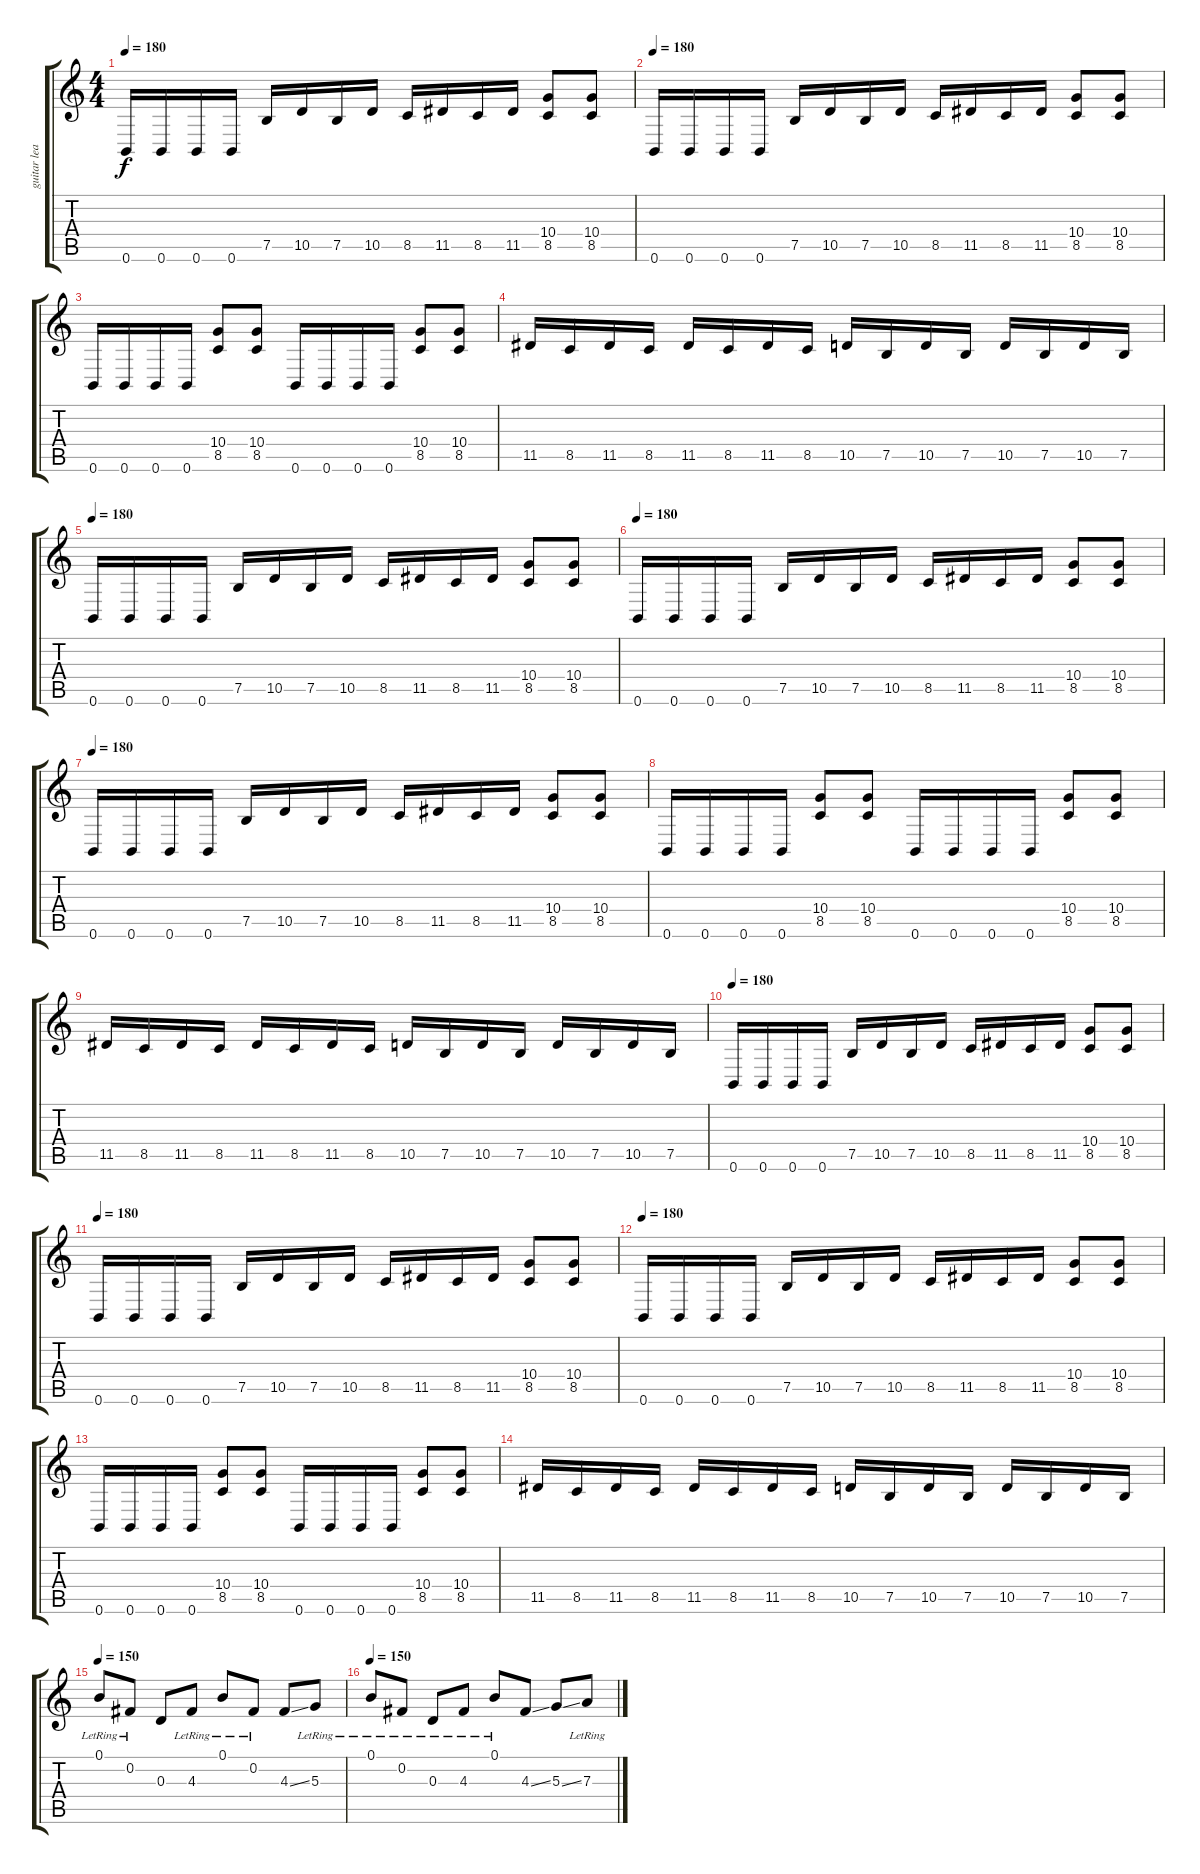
\track ("guitar lead" "guitar lea") {instrument distortionguitar}
\staff {score tabs}
\tuning (B3 Gb3 D3 A2 E2 B1) {hide}
\ts (4 4)
\tempo 180
\clef g2
\ks c
0.6.16{dy f} 0.6.16 0.6.16 0.6.16 7.5.16 10.5.16 7.5.16 10.5.16 8.5.16 11.5.16 8.5.16 11.5.16 (10.4 8.5).8 (10.4 8.5).8 |
\tempo 180
0.6.16 0.6.16 0.6.16 0.6.16 7.5.16 10.5.16 7.5.16 10.5.16 8.5.16 11.5.16 8.5.16 11.5.16 (10.4 8.5).8 (10.4 8.5).8 |
0.6.16 0.6.16 0.6.16 0.6.16 (10.4 8.5).8 (10.4 8.5).8 0.6.16 0.6.16 0.6.16 0.6.16 (10.4 8.5).8 (10.4 8.5).8 |
11.5.16 8.5.16 11.5.16 8.5.16 11.5.16 8.5.16 11.5.16 8.5.16 10.5.16 7.5.16 10.5.16 7.5.16 10.5.16 7.5.16 10.5.16 7.5.16 |
\tempo 180
0.6.16 0.6.16 0.6.16 0.6.16 7.5.16 10.5.16 7.5.16 10.5.16 8.5.16 11.5.16 8.5.16 11.5.16 (10.4 8.5).8 (10.4 8.5).8 |
\tempo 180
0.6.16 0.6.16 0.6.16 0.6.16 7.5.16 10.5.16 7.5.16 10.5.16 8.5.16 11.5.16 8.5.16 11.5.16 (10.4 8.5).8 (10.4 8.5).8 |
\tempo 180
0.6.16 0.6.16 0.6.16 0.6.16 7.5.16 10.5.16 7.5.16 10.5.16 8.5.16 11.5.16 8.5.16 11.5.16 (10.4 8.5).8 (10.4 8.5).8 |
0.6.16 0.6.16 0.6.16 0.6.16 (10.4 8.5).8 (10.4 8.5).8 0.6.16 0.6.16 0.6.16 0.6.16 (10.4 8.5).8 (10.4 8.5).8 |
11.5.16 8.5.16 11.5.16 8.5.16 11.5.16 8.5.16 11.5.16 8.5.16 10.5.16 7.5.16 10.5.16 7.5.16 10.5.16 7.5.16 10.5.16 7.5.16 |
\tempo 180
0.6.16 0.6.16 0.6.16 0.6.16 7.5.16 10.5.16 7.5.16 10.5.16 8.5.16 11.5.16 8.5.16 11.5.16 (10.4 8.5).8 (10.4 8.5).8 |
\tempo 180
0.6.16 0.6.16 0.6.16 0.6.16 7.5.16 10.5.16 7.5.16 10.5.16 8.5.16 11.5.16 8.5.16 11.5.16 (10.4 8.5).8 (10.4 8.5).8 |
\tempo 180
0.6.16 0.6.16 0.6.16 0.6.16 7.5.16 10.5.16 7.5.16 10.5.16 8.5.16 11.5.16 8.5.16 11.5.16 (10.4 8.5).8 (10.4 8.5).8 |
0.6.16 0.6.16 0.6.16 0.6.16 (10.4 8.5).8 (10.4 8.5).8 0.6.16 0.6.16 0.6.16 0.6.16 (10.4 8.5).8 (10.4 8.5).8 |
11.5.16 8.5.16 11.5.16 8.5.16 11.5.16 8.5.16 11.5.16 8.5.16 10.5.16 7.5.16 10.5.16 7.5.16 10.5.16 7.5.16 10.5.16 7.5.16 |
\tempo 120
\tempo 150
0.1{lr}.8{volume 10 balance 8 instrument electricguitarclean} 0.2{lr}.8 0.3.8 4.3{lr}.8 0.1{lr}.8 0.2{lr}.8 4.3{ss}.8 5.3{lr}.8 |
\tempo 150
0.1{lr}.8 0.2{lr}.8 0.3{lr}.8 4.3{lr}.8 0.1{lr}.8 4.3{ss}.8 5.3{ss}.8 7.3{lr}.8
